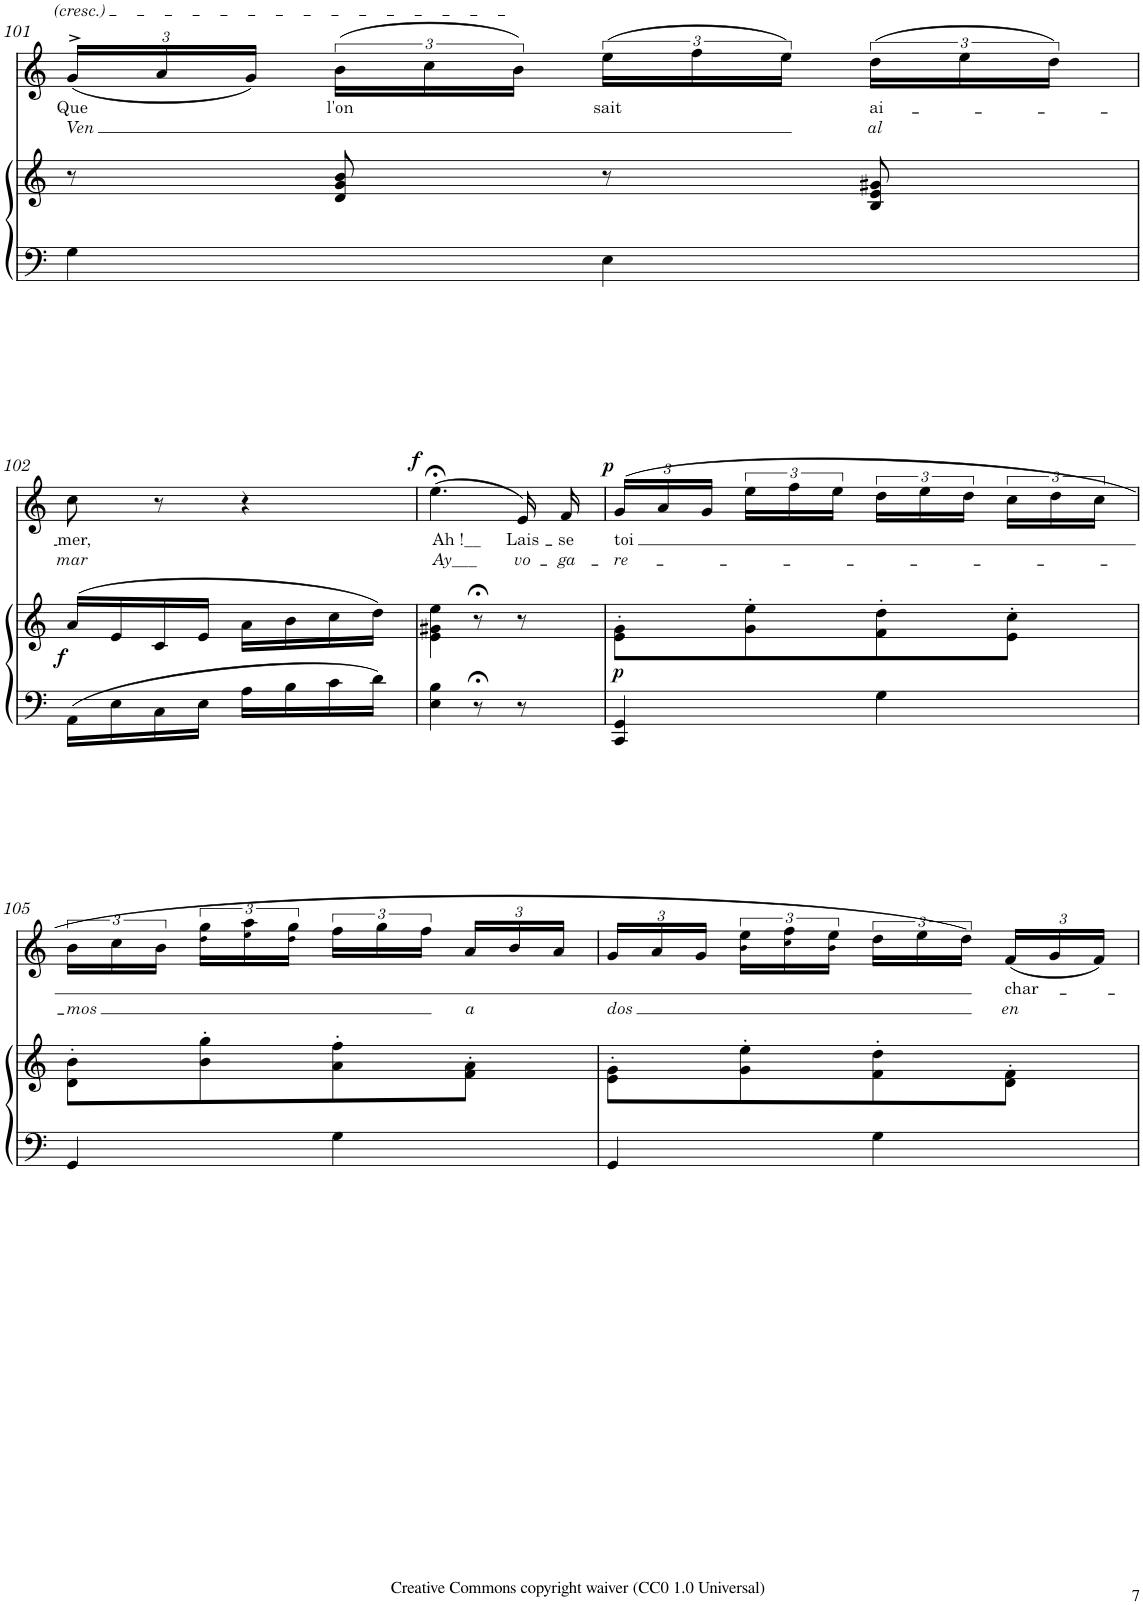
**kern	**kern	**dynam	**kern	**text	**text	**dynam
*part2	*part2	*part2	*part1	*part1	*part1	*part1
*staff3	*staff2	*staff2/3	*staff1	*staff1	*staff1	*staff1
*I"Piano	*	*	*I"Chant Voice	*	*	*
*I'Pno	*	*	*	*	*	*
!!LO:PB:g=z
*clefF4	*clefG2	*	*clefG2	*	*	*
*k[]	*k[]	*	*k[]	*	*	*
*M2/4	*M2/4	*	*M2/4	*	*	*
*	*	*	*Xbrackettup	*	*	*
=101	=101	=101	=101	=101	=101	=101
!	!	!	!	!LO:LY:b	!LO:LY:b	!
4G\	8r	.	(<24g^>/LL	Que	Ven	.
.	.	.	24a/	.	.	.
.	.	.	24g/JJ)	.	.	.
*	*	*	*brackettup	*	*	*
!	!	!	!	!LO:LY:b	!	!
.	8d/ 8g/ 8b/	.	(>24b\LL	l'on	.	.
.	.	.	24cc\	.	.	.
.	.	.	24b\JJ)	.	.	.
!	!	!	!	!LO:LY:b	!	!
4E\	8r	.	(>24ee\LL	sait	.	.
.	.	.	24ff\	.	.	.
.	.	.	24ee\JJ)	.	.	.
!	!	!	!	!LO:LY:b	!LO:LY:b	!
.	8B/ 8e/ 8g#X/	.	(>24dd\LL	ai-	al	.
.	.	.	24ee\	.	.	.
.	.	.	24dd\JJ)	.	.	.
!!LO:LB:g=z
=102	=102	=102	=102	=102	=102	=102
!	!	!LO:DY:b	!	!LO:LY:b	!LO:LY:b	!
16AA\LL	(16a/LL	f	8cc\	-mer,	mar	.
16E\	16e/	.	.	.	.	.
16C\	16c/	.	8r	.	.	.
16E\JJ	16e/JJ	.	.	.	.	.
16A\LL	16a\LL	.	4r	.	.	.
16B\	16b\	.	.	.	.	.
16c\	16cc\	.	.	.	.	.
16d\JJ	16dd\JJ)	.	.	.	.	.
=103	=103	=103	=103	=103	=103	=103
!	!	!	!	!LO:LY:b	!LO:LY:b	!LO:DY:a
4E\ 4B\	4e\ 4g#X\ 4ee\	.	(4.ee;<\	Ah !__	Ay___	f
8r;<	8r;<	.	.	.	.	.
!	!	!	!	!LO:LY:b	!LO:LY:b	!
8r	8r	.	16e/)	Lais-	vo-	.
!	!	!	!	!LO:LY:b	!LO:LY:b	!
.	.	.	16f/	-se	-ga-	.
=104	=104	=104	=104	=104	=104	=104
*	*	*	*Xbrackettup	*	*	*
!	!	!LO:DY:b	!	!LO:LY:b	!LO:LY:b	!LO:DY:a
4CC/ 4GG/	8e\' 8g\'L	p	(24g/LL	-toi	-re-	p
.	.	.	24a/	.	.	.
.	.	.	24g/JJ	.	.	.
*	*	*	*brackettup	*	*	*
.	8g\' 8ee\'	.	24ee\LL	.	.	.
.	.	.	24ff\	.	.	.
.	.	.	24ee\JJ	.	.	.
4G\	8f\' 8dd\'	.	24dd\LL	.	.	.
.	.	.	24ee\	.	.	.
.	.	.	24dd\JJ	.	.	.
.	8e\' 8cc\'J	.	24cc\LL	.	.	.
.	.	.	24dd\	.	.	.
.	.	.	24cc\JJ	.	.	.
!!LO:LB:g=z
=105	=105	=105	=105	=105	=105	=105
!	!	!	!	!	!LO:LY:b	!
4GG/	8d\' 8b\'L	.	24b\LL	.	-mos	.
.	.	.	24cc\	.	.	.
.	.	.	24b\JJ	.	.	.
.	8b\' 8gg\'	.	24dd\ 24gg\LL	.	.	.
.	.	.	24ee\ 24aa\	.	.	.
.	.	.	24dd\ 24gg\JJ	.	.	.
4G\	8a\' 8ff\'	.	24ff\LL	.	.	.
.	.	.	24gg\	.	.	.
.	.	.	24ff\JJ	.	.	.
*	*	*	*Xbrackettup	*	*	*
!	!	!	!	!	!LO:LY:b	!
.	8f\' 8a\'J	.	24a/LL	.	a	.
.	.	.	24b/	.	.	.
.	.	.	24a/JJ	.	.	.
=106	=106	=106	=106	=106	=106	=106
!	!	!	!	!	!LO:LY:b	!
4GG/	8e\' 8g\'L	.	24g/LL	.	dos	.
.	.	.	24a/	.	.	.
.	.	.	24g/JJ	.	.	.
*	*	*	*brackettup	*	*	*
.	8g\' 8ee\'	.	24b\ 24ee\LL	.	.	.
.	.	.	24cc\ 24ff\	.	.	.
.	.	.	24b\ 24ee\JJ	.	.	.
4G\	8f\' 8dd\'	.	24dd\LL	.	.	.
.	.	.	24ee\	.	.	.
.	.	.	24dd\JJ)	.	.	.
*	*	*	*Xbrackettup	*	*	*
!	!	!	!	!LO:LY:b	!LO:LY:b	!
.	8d\' 8f\'J	.	(24f/LL	char-	en	.
.	.	.	24g/	.	.	.
.	.	.	24f/JJ)	.	.	.
=	=	=	=	=	=	=
*-	*-	*-	*-	*-	*-	*-
